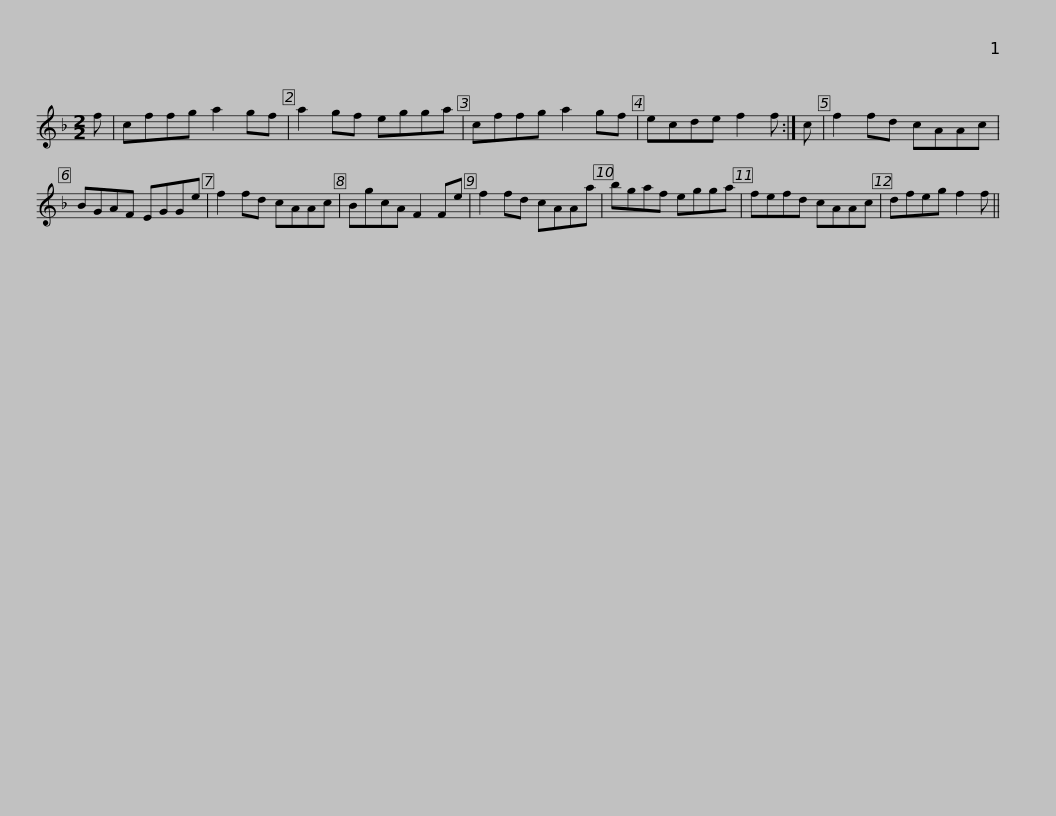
X:1
L:1/8
M:2/2
I:linebreak $
K:F
V:1 treble
V:1
 f | cffg a2 gf | a2 gf egga | cffg a2 gf | ecde f2 f :| %5
 c | f2 fd cAAc |$ BGAF EGGe | f2 fd cAAc | BgcA F2 Fe | %10
 f2 fd cAAa | bgaf egga | fefd cAAc |$ dfeg f2 f || %14
